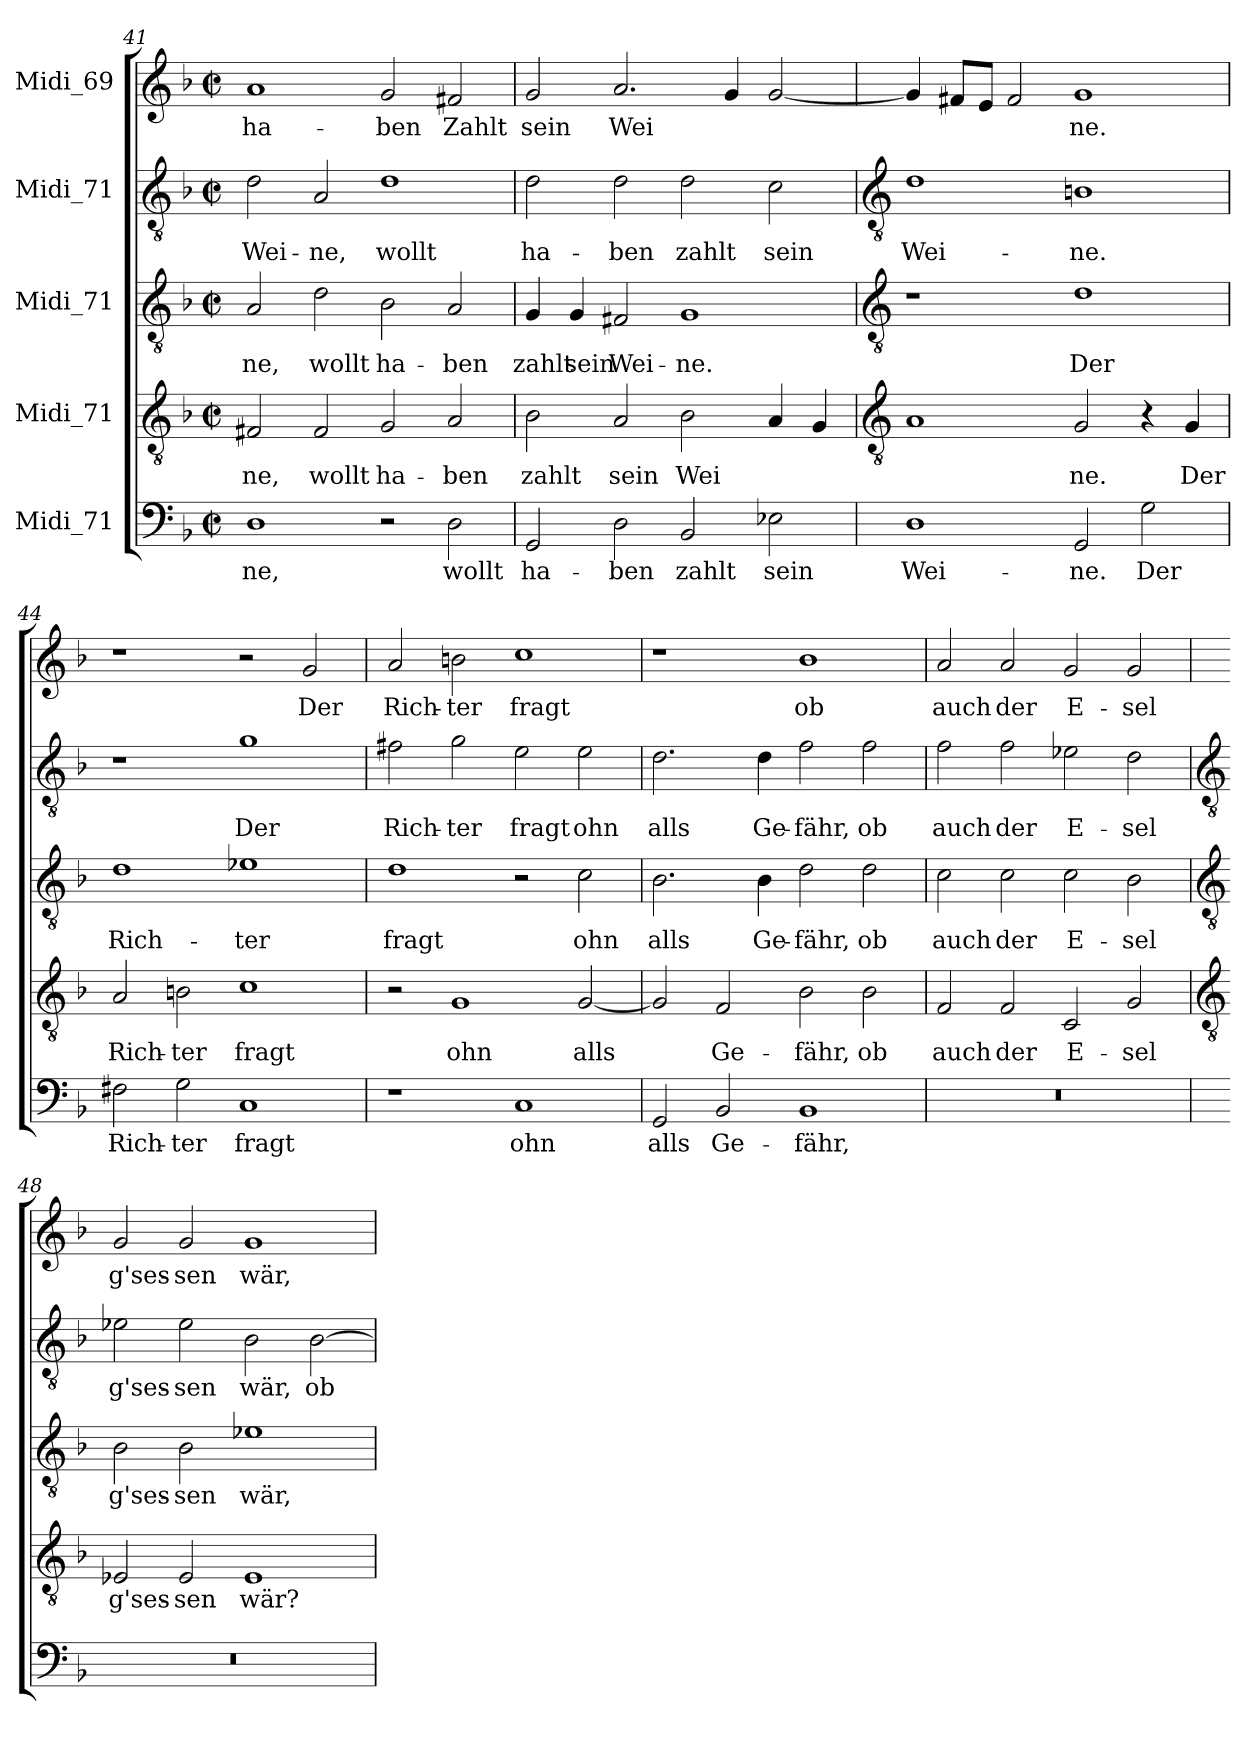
**kern	**text	**kern	**text	**kern	**text	**kern	**text	**kern	**text
*part5	*part5	*part4	*part4	*part3	*part3	*part2	*part2	*part1	*part1
*staff5	*staff5	*staff4	*staff4	*staff3	*staff3	*staff2	*staff2	*staff1	*staff1
*I"Midi_71	*	*I"Midi_71	*	*I"Midi_71	*	*I"Midi_71	*	*I"Midi_69	*
*clefF4	*	*clefGv2	*	*clefGv2	*	*clefGv2	*	*clefG2	*
*k[b-]	*	*k[b-]	*	*k[b-]	*	*k[b-]	*	*k[b-]	*
*F:	*	*F:	*	*F:	*	*F:	*	*F:	*
*M4/2	*	*M4/2	*	*M4/2	*	*M4/2	*	*M4/2	*
*met(c|)	*	*met(c|)	*	*met(c|)	*	*met(c|)	*	*met(c|)	*
=41	=41	=41	=41	=41	=41	=41	=41	=41	=41
!	!LO:LY:b	!	!LO:LY:b	!	!LO:LY:b	!	!LO:LY:b	!	!LO:LY:b
1D	-ne,	2F#X	-ne,	2A	-ne,	2d	Wei-	1a	ha-
!	!	!	!LO:LY:b	!	!LO:LY:b	!	!LO:LY:b	!	!
.	.	2F#	wollt	2d	wollt	2A	-ne,	.	.
!	!	!	!LO:LY:b	!	!LO:LY:b	!	!LO:LY:b	!	!LO:LY:b
2r	.	2G	ha-	2B-	ha-	1d	wollt	2g	-ben
!	!LO:LY:b	!	!LO:LY:b	!	!LO:LY:b	!	!	!	!LO:LY:b
2D	wollt	2A	-ben	2A	-ben	.	.	2f#X	Zahlt
=42	=42	=42	=42	=42	=42	=42	=42	=42	=42
!	!LO:LY:b	!	!LO:LY:b	!	!LO:LY:b	!	!LO:LY:b	!	!LO:LY:b
2GG	ha-	2B-	zahlt	4G	zahlt	2d	ha-	2g	sein
!	!	!	!	!	!LO:LY:b	!	!	!	!
.	.	.	.	4G	sein	.	.	.	.
!	!LO:LY:b	!	!LO:LY:b	!	!LO:LY:b	!	!LO:LY:b	!	!LO:LY:b
2D	-ben	2A	sein	2F#X	Wei-	2d	-ben	2.a	Wei
!	!LO:LY:b	!	!LO:LY:b	!	!LO:LY:b	!	!LO:LY:b	!	!
2BB-	zahlt	2B-	Wei	1G	-ne.	2d	zahlt	.	.
.	.	.	.	.	.	.	.	4g	.
!	!LO:LY:b	!	!	!	!	!	!LO:LY:b	!	!
2E-X	sein	4A	.	.	.	2c	sein	[2g	.
.	.	4G	.	.	.	.	.	.	.
!!LO:LB:g=z
=43	=43	=43	=43	=43	=43	=43	=43	=43	=43
*	*	*clefGv2	*	*clefGv2	*	*clefGv2	*	*	*
!	!LO:LY:b	!	!	!	!	!	!LO:LY:b	!	!
1D	Wei-	1A	.	1r	.	1d	Wei-	4g]	.
.	.	.	.	.	.	.	.	8f#L	.
.	.	.	.	.	.	.	.	8eJ	.
.	.	.	.	.	.	.	.	2f#	.
!	!LO:LY:b	!	!LO:LY:b	!	!LO:LY:b	!	!LO:LY:b	!	!LO:LY:b
2GG	-ne.	2G	ne.	1d	Der	1Bn	-ne.	1g	ne.
!	!LO:LY:b	!	!	!	!	!	!	!	!
2G	Der	4r	.	.	.	.	.	.	.
!	!	!	!LO:LY:b	!	!	!	!	!	!
.	.	4G	Der	.	.	.	.	.	.
=44	=44	=44	=44	=44	=44	=44	=44	=44	=44
!	!LO:LY:b	!	!LO:LY:b	!	!LO:LY:b	!	!	!	!
2F#X	Rich-	2A	Rich-	1d	Rich-	1r	.	1r	.
!	!LO:LY:b	!	!LO:LY:b	!	!	!	!	!	!
2G	-ter	2Bn	-ter	.	.	.	.	.	.
!	!LO:LY:b	!	!LO:LY:b	!	!LO:LY:b	!	!LO:LY:b	!	!
1C	fragt	1c	fragt	1e-X	-ter	1g	Der	2r	.
!	!	!	!	!	!	!	!	!	!LO:LY:b
.	.	.	.	.	.	.	.	2g	Der
=45	=45	=45	=45	=45	=45	=45	=45	=45	=45
!	!	!	!	!	!LO:LY:b	!	!LO:LY:b	!	!LO:LY:b
1r	.	2r	.	1d	fragt	2f#X	Rich-	2a	Rich-
!	!	!	!LO:LY:b	!	!	!	!LO:LY:b	!	!LO:LY:b
.	.	1G	ohn	.	.	2g	-ter	2bn	-ter
!	!LO:LY:b	!	!	!	!	!	!LO:LY:b	!	!LO:LY:b
1C	ohn	.	.	2r	.	2e	fragt	1cc	fragt
!	!	!	!LO:LY:b	!	!LO:LY:b	!	!LO:LY:b	!	!
.	.	[2G	alls	2c	ohn	2e	ohn	.	.
=46	=46	=46	=46	=46	=46	=46	=46	=46	=46
!	!LO:LY:b	!	!	!	!LO:LY:b	!	!LO:LY:b	!	!
2GG	alls	2G]	.	2.B-	alls	2.d	alls	1r	.
!	!LO:LY:b	!	!LO:LY:b	!	!	!	!	!	!
2BB-	Ge-	2F	Ge-	.	.	.	.	.	.
!	!	!	!	!	!LO:LY:b	!	!LO:LY:b	!	!
.	.	.	.	4B-	Ge-	4d	Ge-	.	.
!	!LO:LY:b	!	!LO:LY:b	!	!LO:LY:b	!	!LO:LY:b	!	!LO:LY:b
1BB-	-fähr,	2B-	-fähr,	2d	-fähr,	2f	-fähr,	1b-	ob
!	!	!	!LO:LY:b	!	!LO:LY:b	!	!LO:LY:b	!	!
.	.	2B-	ob	2d	ob	2f	ob	.	.
=47	=47	=47	=47	=47	=47	=47	=47	=47	=47
!	!	!	!LO:LY:b	!	!LO:LY:b	!	!LO:LY:b	!	!LO:LY:b
0r	.	2F	auch	2c	auch	2f	auch	2a	auch
!	!	!	!LO:LY:b	!	!LO:LY:b	!	!LO:LY:b	!	!LO:LY:b
.	.	2F	der	2c	der	2f	der	2a	der
!	!	!	!LO:LY:b	!	!LO:LY:b	!	!LO:LY:b	!	!LO:LY:b
.	.	2C	E-	2c	E-	2e-X	E-	2g	E-
!	!	!	!LO:LY:b	!	!LO:LY:b	!	!LO:LY:b	!	!LO:LY:b
.	.	2G	-sel	2B-	-sel	2d	-sel	2g	-sel
!!LO:LB:g=z
=48	=48	=48	=48	=48	=48	=48	=48	=48	=48
*	*	*clefGv2	*	*clefGv2	*	*clefGv2	*	*	*
!	!	!	!LO:LY:b	!	!LO:LY:b	!	!LO:LY:b	!	!LO:LY:b
0r	.	2E-X	g'ses-	2B-	g'ses-	2e-X	g'ses-	2g	g'ses-
!	!	!	!LO:LY:b	!	!LO:LY:b	!	!LO:LY:b	!	!LO:LY:b
.	.	2E-	-sen	2B-	-sen	2e-	-sen	2g	-sen
!	!	!	!LO:LY:b	!	!LO:LY:b	!	!LO:LY:b	!	!LO:LY:b
.	.	1E-	wär?	1e-	wär,	2B-	wär,	1g	wär,
!	!	!	!	!	!	!	!LO:LY:b	!	!
.	.	.	.	.	.	[2B-	ob	.	.
=	=	=	=	=	=	=	=	=	=
*-	*-	*-	*-	*-	*-	*-	*-	*-	*-
